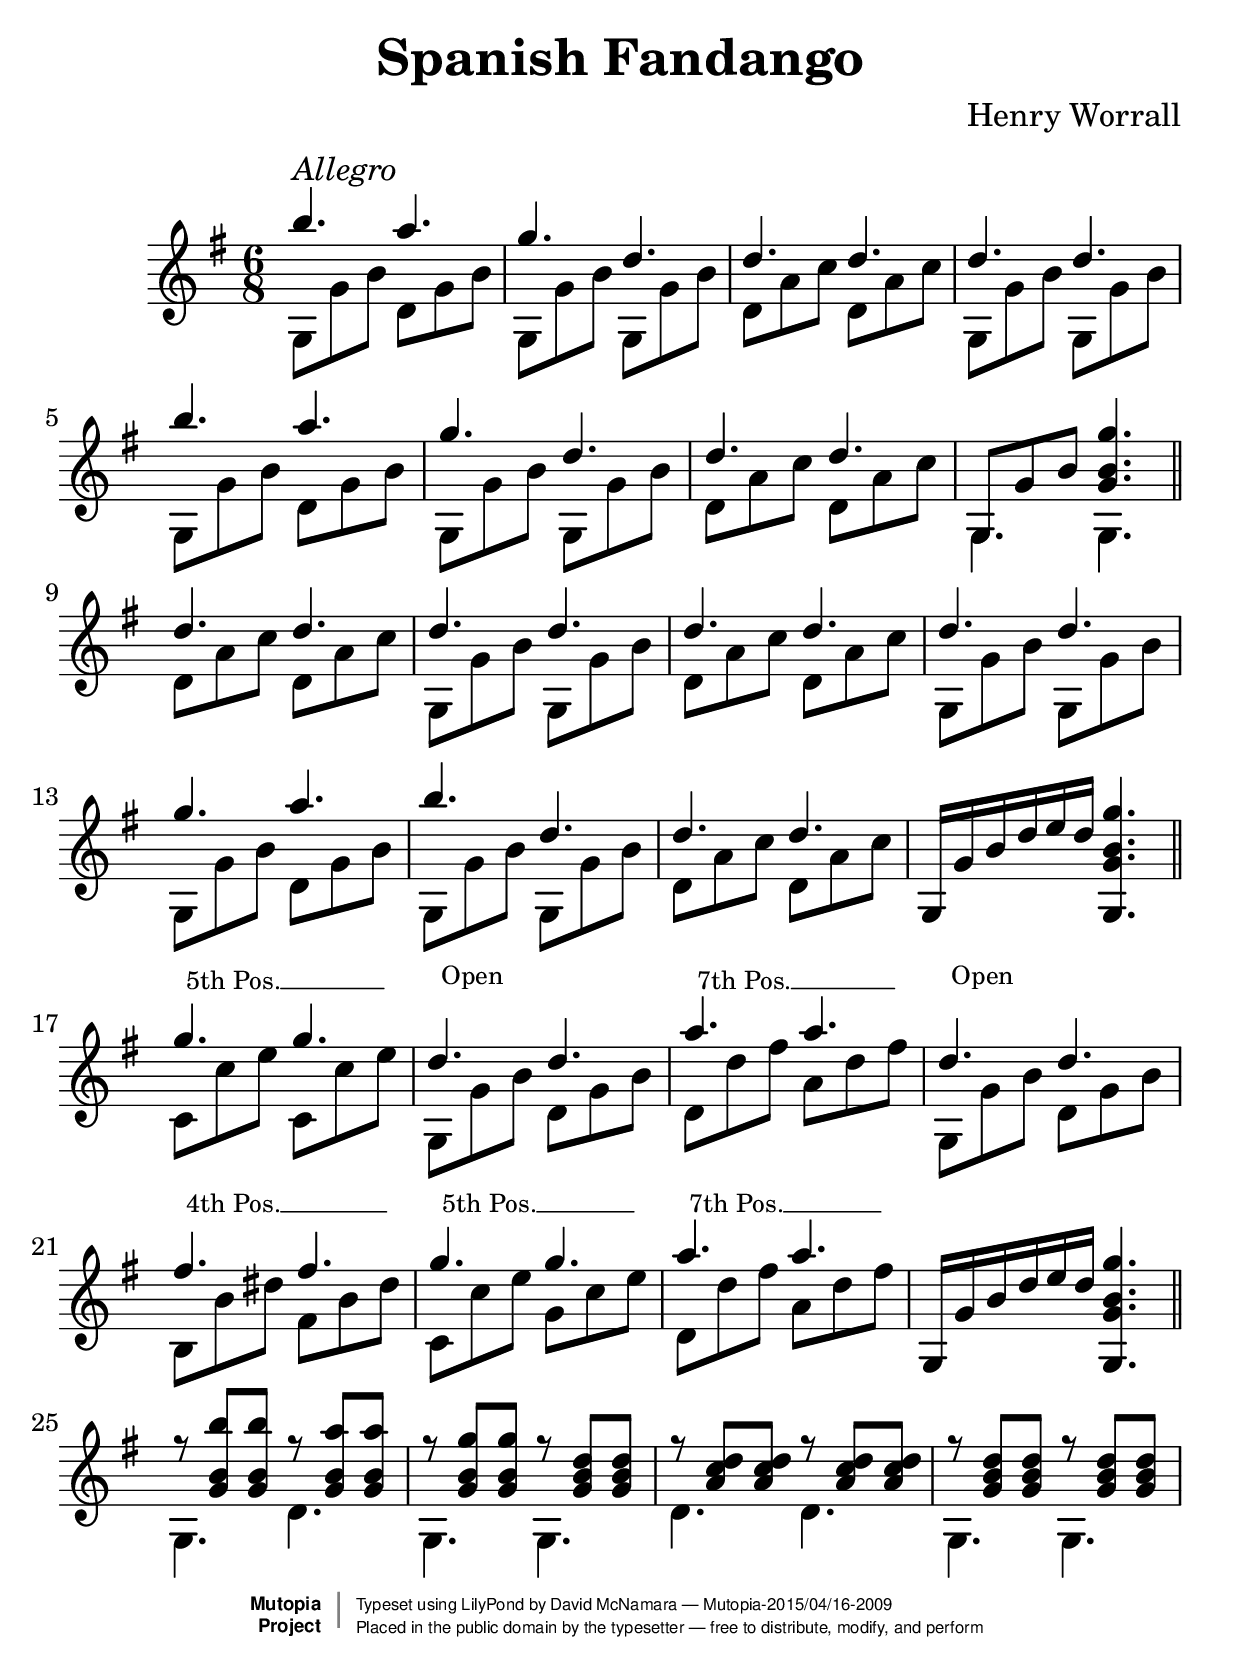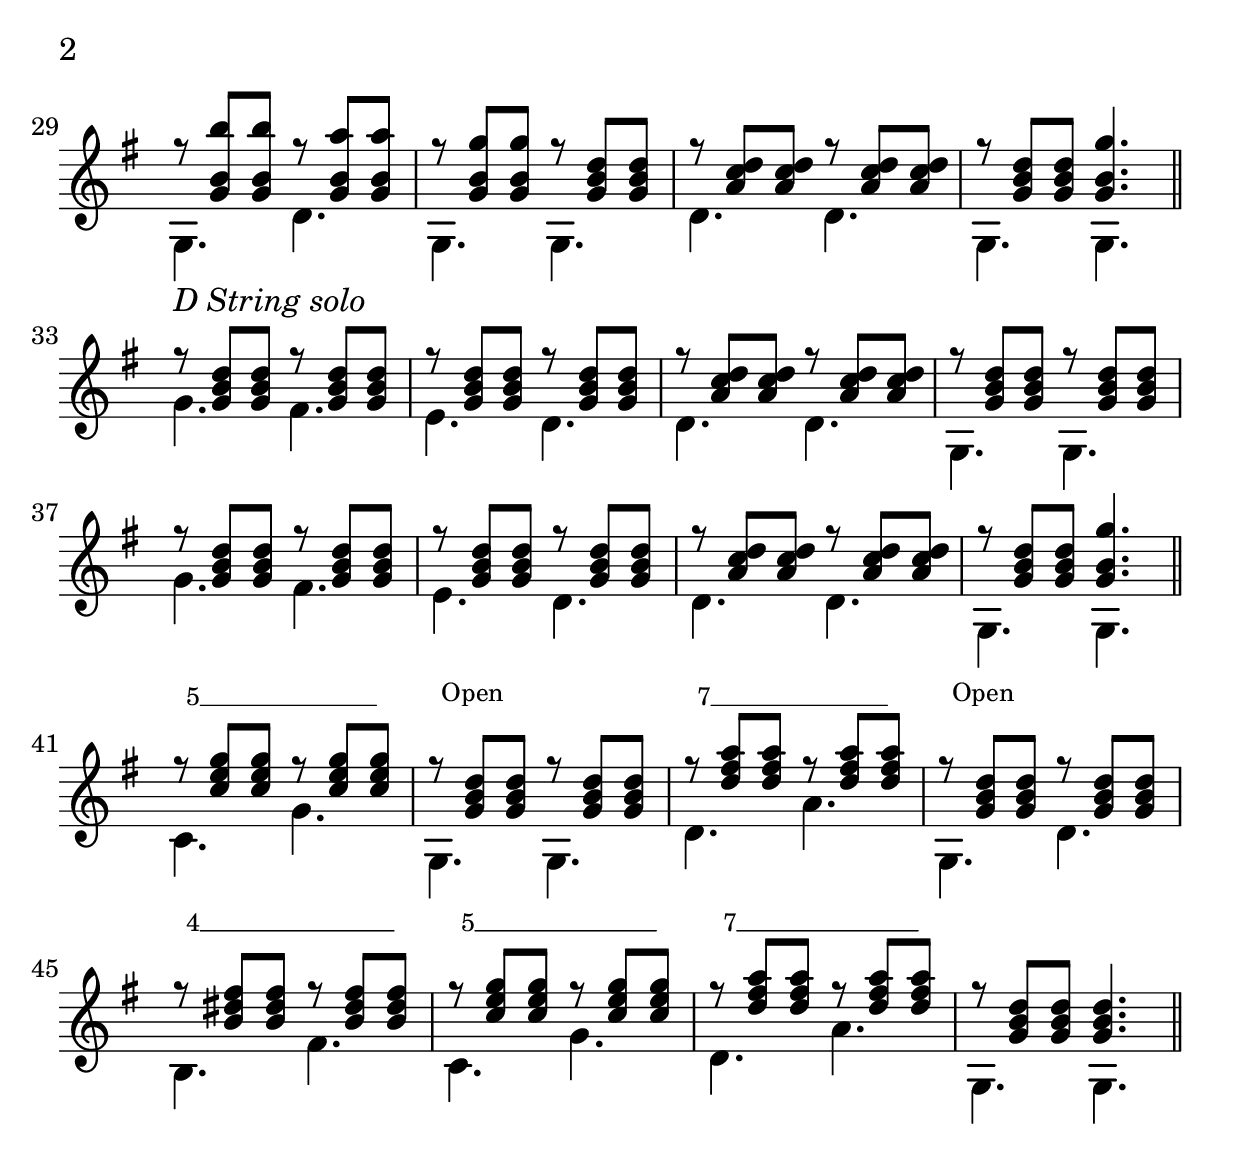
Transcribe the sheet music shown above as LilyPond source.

%%--------------------------------------------------------------------
% The Mutopia Project
% LilyPond template for keyboard solo piece
%%--------------------------------------------------------------------

\version "2.18.2"

%---------------------------------------------------------------------
%--Paper-size setting must be commented out or deleted upon submission.
%--LilyPond engraves to paper size A4 by default.
%--Uncomment the setting below to validate your typesetting
%--in "letter" sizing.
%--Mutopia publishes both A4 and letter-sized versions.
%---------------------------------------------------------------------
% #(set-default-paper-size "letter")

%--Default staff size is 20
#(set-global-staff-size 28)

\paper {
    top-margin = 8\mm                              %-minimum top-margin: 8mm
    top-markup-spacing.basic-distance = #6         %-dist. from bottom of top margin to the first markup/title
    markup-system-spacing.basic-distance = #20      %-dist. from header/title to first system
    top-system-spacing.basic-distance = #12        %-dist. from top margin to system in pages with no titles
    last-bottom-spacing.basic-distance = #12       %-pads music from copyright block
%    ragged-bottom = ##f
%    ragged-last-bottom = ##f
}

%---------------------------------------------------------------------
%--Refer to http://www.mutopiaproject.org/contribute.html
%--FOR:q usage and possible values for header variables.
%---------------------------------------------------------------------
\header {
    title = "Spanish Fandango"
    composer = "Henry Worrall"
    opus = ""
    %piece = "Left-aligned header"
    date = ""
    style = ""
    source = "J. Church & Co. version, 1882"

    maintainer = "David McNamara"
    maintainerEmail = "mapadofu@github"
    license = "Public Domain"

    %mutopiatitle = ""  % default to plain title
    %mutopiaopus = "Op.0" % default to plain opus 
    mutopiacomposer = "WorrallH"
    %--A list of instruments can be found at http://www.mutopiaproject.org/browse.html#byInstrument
    %--Multiple instruments are separated by a comma
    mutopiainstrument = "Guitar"

    % Footer, tagline, and copyright blocks are included here for reference
    % and spacing purposes only.  There's no need to change these.
    % These blocks will be overridden by Mutopia during the publishing process.
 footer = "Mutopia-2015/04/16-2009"
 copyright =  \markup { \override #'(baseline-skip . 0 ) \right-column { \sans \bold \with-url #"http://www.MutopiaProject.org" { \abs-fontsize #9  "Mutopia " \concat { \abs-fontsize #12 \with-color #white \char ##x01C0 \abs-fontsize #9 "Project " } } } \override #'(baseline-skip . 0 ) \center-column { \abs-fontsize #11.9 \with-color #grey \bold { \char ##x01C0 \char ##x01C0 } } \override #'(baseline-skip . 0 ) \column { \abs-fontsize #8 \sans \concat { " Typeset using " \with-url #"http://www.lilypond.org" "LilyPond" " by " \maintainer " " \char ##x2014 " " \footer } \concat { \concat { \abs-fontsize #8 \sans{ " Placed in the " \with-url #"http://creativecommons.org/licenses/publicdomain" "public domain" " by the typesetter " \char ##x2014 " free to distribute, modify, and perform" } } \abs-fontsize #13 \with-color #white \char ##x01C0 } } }
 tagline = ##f
}

%--------Definitions
global = {
  \key g \major
  \time 6/8 
}


%% C with slash -------------------------------
cWithSlash = \markup {
  \combine \roman C \translate #'(0.6 . -0.4) \draw-line #'(0 . 2.0)
}
%% Span -----------------------------------
%% Syntax: \bbarre #"text" { notes } - text = any number of box
bbarre =
#(define-music-function (barre location str music) (string? ly:music?)
   (let ((elts (extract-named-music music '(NoteEvent EventChord))))
     (if (pair? elts)
         (let ((first-element (first elts))
               (last-element (last elts)))
           (set! (ly:music-property first-element 'articulations)
                 (cons (make-music 'TextSpanEvent 'span-direction -1)
                       (ly:music-property first-element 'articulations)))
           (set! (ly:music-property last-element 'articulations)
                 (cons (make-music 'TextSpanEvent 'span-direction 1)
                       (ly:music-property last-element 'articulations))))))
   #{
       \once \override TextSpanner.font-size = #-2
       \once \override TextSpanner.font-shape = #'upright
       \once \override TextSpanner.staff-padding = #3
       \once \override TextSpanner.style = #'line
       \once \override TextSpanner.to-barline = ##f
       \once \override TextSpanner.bound-details =
            #`((left
                (text . ,#{ \markup { \draw-line #'( 0 . -.5) } #})
                (Y . 0)
                (padding . 0.25)
                (attach-dir . -2))
               (right
                (Y . 0)
                (padding . 0.25)
                (attach-dir . 2)))
%% uncomment this line for make full barred
       \once  \override TextSpanner.bound-details.left.text =  \markup { #str }
       $music
   #})

%% %%%%%%%  Cut here ----- End 'bbarred.ly'
%% Copy and change the last line for full barred. Rename in 'fbarred.ly'
%%%%%%%%%%%%%%%%%%%%%%%%%%%%%%%%%%%%%%%%%%%%
bannote =
#(define-music-function (barre location str music) (string? ly:music?)
   (let ((elts (extract-named-music music '(NoteEvent EventChord))))
     (if (pair? elts)
         (let ((first-element (first elts))
               (last-element (last elts)))
           (set! (ly:music-property first-element 'articulations)
                 (cons (make-music 'TextSpanEvent 'span-direction -1)
                       (ly:music-property first-element 'articulations)))
           (set! (ly:music-property last-element 'articulations)
                 (cons (make-music 'TextSpanEvent 'span-direction 1)
                       (ly:music-property last-element 'articulations))))))
   #{
       \once \override TextSpanner.font-size = #-2
       \once \override TextSpanner.font-shape = #'upright
       \once \override TextSpanner.staff-padding = #3
       \once \override TextSpanner.style = #'none
       \once \override TextSpanner.to-barline = ##f
       \once \override TextSpanner.bound-details =
            #`((left
                (text . ,#{ \markup { \draw-line #'( 0 . -.5) } #})
                (Y . 0)
                (padding . 0.25)
                (attach-dir . -2))
               (right
                (Y . 0)
                (padding . 0.25)
                (attach-dir . 2)))
%% uncomment this line for make full barred
       \once  \override TextSpanner.bound-details.left.text =  \markup { #str }
       $music
   #})


%% Syntaxe: \bbarre #"text" { notes } - text = any number of box




aMarks={
  g4.^"Allegro" s4.
  \repeat unfold 7 { s4. s4. }
}

aOne={
  \repeat unfold 2 {
    \relative c''' {
      b4. a4. |
      g4. d4. | 
      d4. d4. |
    }    
  }
  \alternative{
    { d''4. d''4. | }
    { \once \override NoteColumn #'ignore-collision = ##t 
      g8 g' b' <g' b' g''>4. | }

  }
}

bMarks={
  \repeat unfold 8 { s4. s4. }
}
aTwo= {
  \repeat unfold 2 {
    g8 g' b'   d' g' b'  | 
    g8 g' b'   g8 g' b'  |
    d' a' c''  d' a' c'' |
  }
  \alternative{
    {g8 g' b'   g8 g' b'  | }
    { g4. g4. \bar "||" }  
  }
}


bOne={
  \relative c''{
    d4. d4. |
    d4. d4. |
    d4. d4. |
    d4. d4. |

    g4. a4. |
    b4. d,4. |
    d4. d4. |
  }
  g16 g' b' d'' e'' d'' <g g' b' g''>4. 
}

bTwo={
  d'8 a' c'' d' a' c'' |
  g8 g' b' g g' b' |
  d'8 a' c'' d' a' c'' |
  g8 g' b' g g' b' |

  g8 g' b' d' g' b' |
  g8 g' b' g g' b' |
  d'8 a' c'' d' a' c'' |
  s2. \bar "||"
}

cMarks={
  \bbarre #"5th Pos." { c8 c8 c8 c8 c8 c8 }
  \bannote #"Open" {g4. g4.}
  \bbarre #"7th Pos." {d8 d8 d8 d8 d8 d8 }
  \bannote #"Open" {g4. g4.}
  \bbarre #"4th Pos." { b8 b8 b8 b8 b8 b8 }
  \bbarre #"5th Pos." { c8 c8 c8 c8 c8 c8 }
  \bbarre #"7th Pos." { d8 d8 d8 d8 d8 d8 }
  s4. s4.
}
cOne={
  g''4. g''4.  |
  d''4. d''4. |
  a''4. a''4. |
  d''4.  d''4. |

  fis''4. fis''4. 
  g''4. g''4. |
  a''4. a''4. |
  g16 g' b' d'' e'' d'' <g g' b' g''>4. 
}

cTwo={
  c'8 c'' e'' c'8 c'' e''  |
  g8 g' b' d' g' b' |
  d'8 d''8 fis'' a' d'' fis'' |
  g8 g' b' d' g' b' |

  b8 b' dis'' fis' b' dis'' |
  c'8 c'' e'' g'8 c'' e'' |
  d'8 d'' fis'' a' d'' fis'' |
  s2. \bar "||"
}

dMarks={
  \repeat unfold 8 { s4. s4. }
}
dOne={
  \repeat unfold 2 {
    r8 <g' b' b''> <g' b' b''>  r8 <g' b' a''> <g' b' a''> |
    r8 <g' b' g''> <g' b' g''>  r8 <g' b' d''> <g' b' d''> |
    r8 <a' c'' d''> <a' c'' d''> r8 <a' c'' d''> <a' c'' d''> |
  }
  \alternative{
    {r8 <g' b' d''> <g' b' d''> r8 <g' b' d''> <g' b' d''> |}
    {r8 <g' b' d''> <g' b' d''> <g' b' g''>4. \bar "||" }
  }
}
dTwo={
  \repeat unfold 2 {
    g4. d' |
    g4. g  |
    d'4. d' |
    g4. g |
  }
}

eMarks={
  g4.^"D String solo" g4.
  \repeat unfold 7 { s4. s4. }
}
eOne={
  \repeat unfold 2 {
    r8 <g' b' d''> <g' b' d''> r8 <g' b' d''> <g' b' d''>
    r8 <g' b' d''> <g' b' d''> r8 <g' b' d''> <g' b' d''>
    r8 <a' c'' d''> <a' c'' d''> r8 <a' c'' d''> <a' c'' d''> 
  }
  \alternative{
    { r8 <g' b' d''> <g' b' d''> r8 <g' b' d''> <g' b' d''>}
    { r8 <g' b' d''> < g' b' d''> <g' b' g''>4. \bar "||" }
  }
}
eTwo={
  \repeat unfold 2 {
    g'4. fis' |
    e'4. d'   |
    d'4. d'   |
    g4.  g    |
  }
}

fMarks={
  \bbarre #"5" { c8 c8 c8 c8 c8 c8 }
  \bannote #"Open" { g8 g8 g8 g8 g8 g8 }
  \bbarre #"7" { d8 d8 d8 d8 d8 d8 }
  \bannote #"Open" { g8 g8 g8 g8 g8 g8 }
  \bbarre #"4" { b8 b8 b8 b8 b8 b8 }
  \bbarre #"5" { c8 c8 c8 c8 c8 c8 }
  \bbarre #"7" { d8 d8 d8 d8 d8 d8 }
  s4. s4.
}
fOne={
  { r8 <c'' e'' g''> <c'' e'' g''> r8 <c'' e'' g''> <c'' e'' g''> } |
  r8 <g' b' d''> <g' b' d''> r8 <g' b' d''> <g' b' d''> |
  { r8 <d'' fis'' a''> <d'' fis'' a''> r8 <d'' fis'' a''> <d'' fis'' a''> } |
  r8 <g' b' d''> <g' b' d''> r8 <g' b' d''> <g' b' d''> |
  { r8 <b' dis'' fis''> <b' dis'' fis''>  r8 <b' dis'' fis''> <b' dis'' fis''>  } |
  { r8 <c'' e'' g''> <c'' e'' g''> r8 <c'' e'' g''> <c'' e'' g''> } |
  { r8 <d'' fis'' a''> <d'' fis'' a''> r8 <d'' fis'' a''> <d'' fis'' a''> } |
  r8 <g' b' d''> <g' b' d''> <g' b' d''>4. \bar "||"
}
fTwo={
  c'4. g' |
  g4.  g  |
  d'4. a' |
  g4.  d' |
  b4.  fis' |
  c'4. g' |
  d'4. a' |
  g4.  g  |
}
%-------Typeset music and generate midi
\score {
  <<
    \new Dynamics {
      \time 6/8
      \aMarks \bMarks \cMarks \dMarks \eMarks \fMarks
    }
    \new Staff <<
      \key g \major
      \time 6/8
      \new Voice { \voiceOne 
        \aOne \bOne \cOne \dOne \eOne \fOne
      }
      \new Voice { \voiceTwo 
        \aTwo \bTwo \cTwo \dTwo \eTwo \fTwo
      }
    >>
  >>
   \layout{ }
    \midi  { \tempo 4 = 70 }
}
